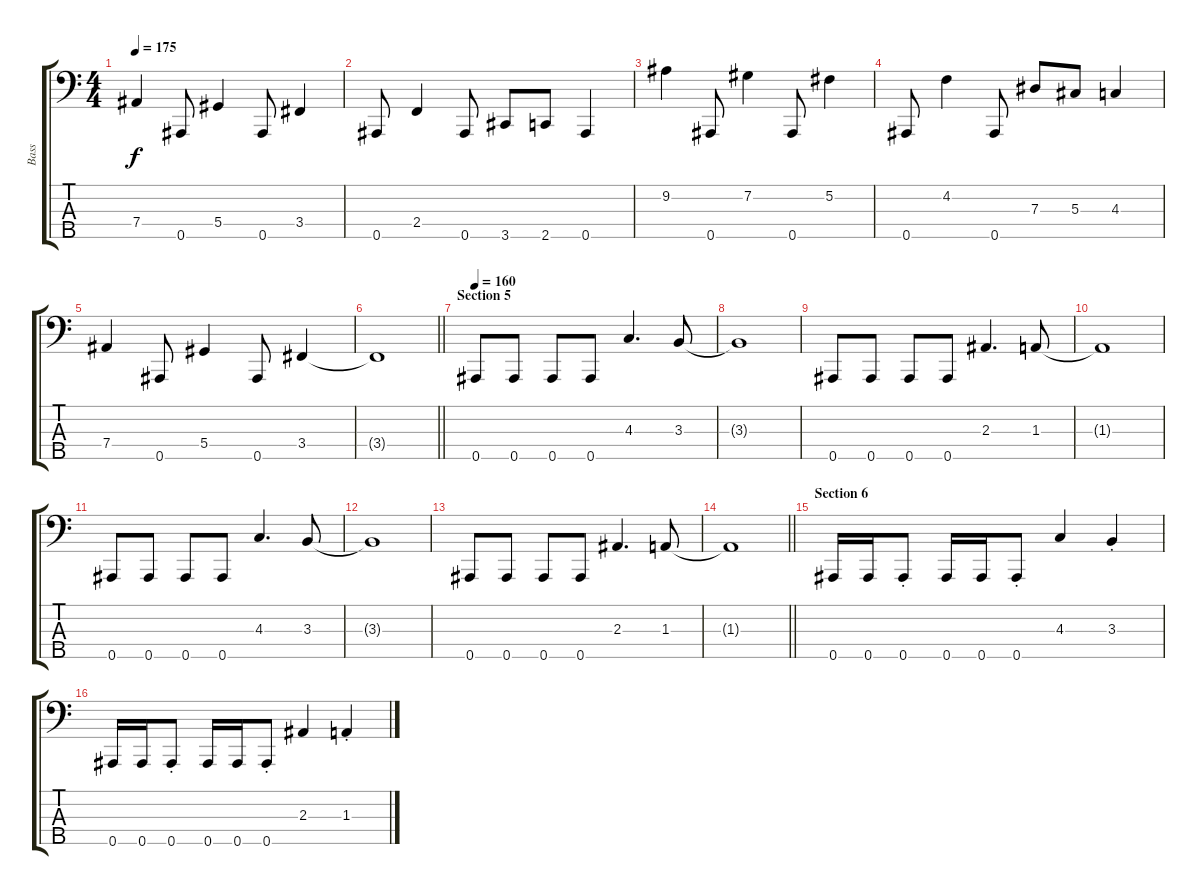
\track ("Bass" "Bass") {instrument electricbassfinger}
\staff {score tabs}
\tuning (Gb2 Db2 Ab1 Eb1 Bb0) {hide}
\ts (4 4)
\tempo 175
\clef f4
\ks c
7.4.4{dy f} 0.5.8 5.4.4 0.5.8 3.4.4 |
0.5.8 2.4.4 0.5.8 3.5.8 2.5.8 0.5.4 |
9.2.4 0.5.8 7.2.4 0.5.8 5.2.4 |
0.5.8 4.2.4 0.5.8 7.3.8 5.3.8 4.3.4 |
7.4.4 0.5.8 5.4.4 0.5.8 3.4.4 |
\barLineRight lightlight
3.4{t}.1 |
\section ("" "Section 5")
\tempo 160
0.5.8 0.5.8 0.5.8 0.5.8 4.3.4{d} 3.3.8 |
3.3{t}.1 |
0.5.8 0.5.8 0.5.8 0.5.8 2.3.4{d} 1.3.8 |
1.3{t}.1 |
0.5.8 0.5.8 0.5.8 0.5.8 4.3.4{d} 3.3.8 |
3.3{t}.1 |
0.5.8 0.5.8 0.5.8 0.5.8 2.3.4{d} 1.3.8 |
\barLineRight lightlight
1.3{t}.1 |
\section ("" "Section 6")
0.5.16 0.5.16 0.5{st}.8 0.5.16 0.5.16 0.5{st}.8 4.3.4 3.3{st}.4 |
0.5.16 0.5.16 0.5{st}.8 0.5.16 0.5.16 0.5{st}.8 2.3.4 1.3{st}.4
